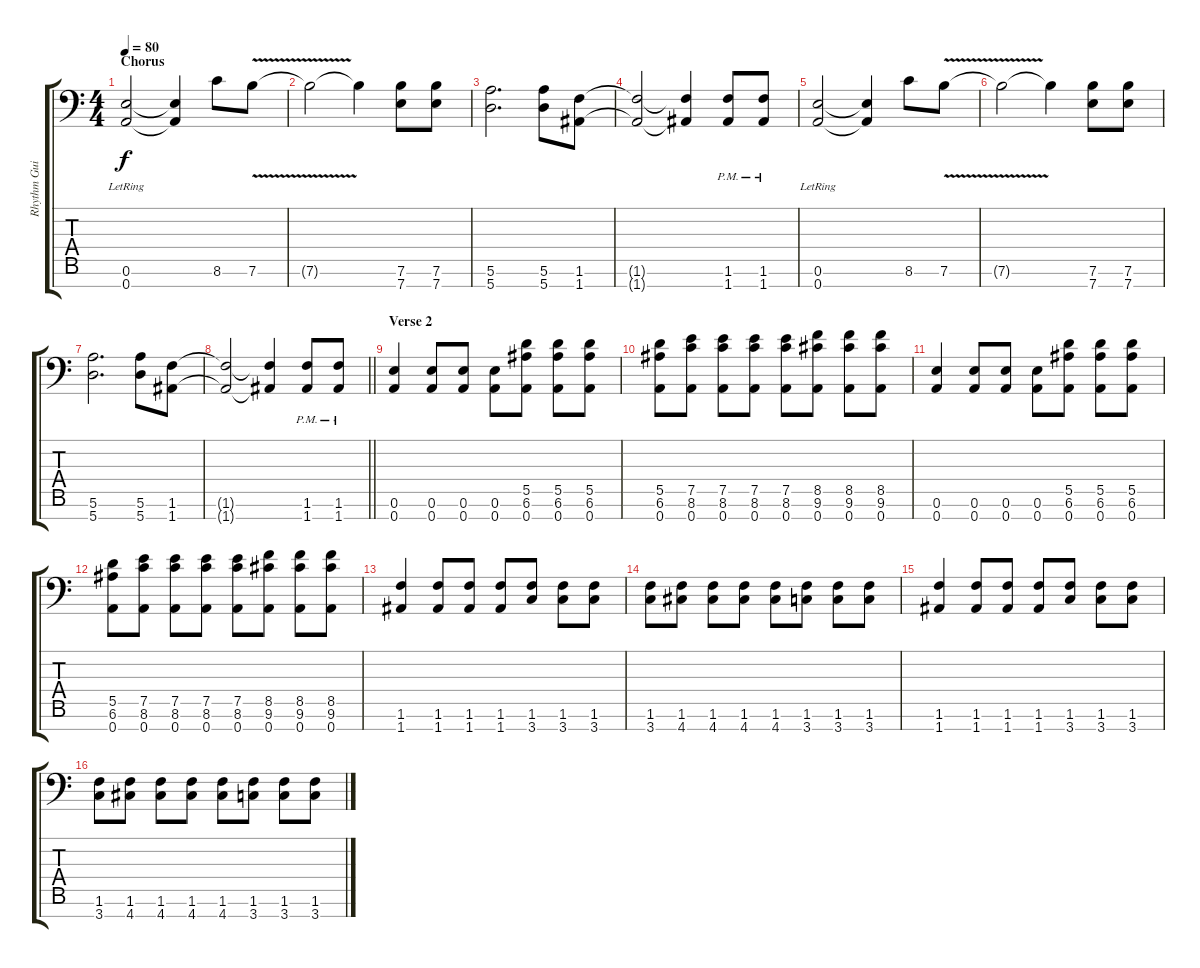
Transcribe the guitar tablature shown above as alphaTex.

\track ("Rhythm Guitar 2" "Rhythm Gui") {instrument overdrivenguitar}
\staff {score tabs}
\tuning (E4 B3 G3 D3 A2 E2 A1) {hide}
\ts (4 4)
\section ("" "Chorus")
\tempo 80
\clef f4
\ks c
(0.6 0.7{lr}).2{dy f} (0.6{t} 0.7{t}).4 8.6.8 7.6{v}.8 |
7.6{t}.2 7.6{t}.4 (7.6 7.7).8 (7.6 7.7).8 |
(5.6 5.7).2{d} (5.6 5.7).8 (1.6 1.7).8 |
(1.6{t} 1.7{t}).2 (1.6{t} 1.7{t}).4 (1.6{pm} 1.7{pm}).8 (1.6{pm} 1.7{pm}).8 |
(0.6 0.7{lr}).2 (0.6{t} 0.7{t}).4 8.6.8 7.6{v}.8 |
7.6{t}.2 7.6{t}.4 (7.6 7.7).8 (7.6 7.7).8 |
(5.6 5.7).2{d} (5.6 5.7).8 (1.6 1.7).8 |
\barLineRight lightlight
(1.6{t} 1.7{t}).2 (1.6{t} 1.7{t}).4 (1.6{pm} 1.7{pm}).8 (1.6{pm} 1.7{pm}).8 |
\section ("" "Verse 2")
(0.6 0.7).4 (0.6 0.7).8 (0.6 0.7).8 (0.6 0.7).8 (5.5 6.6 0.7).8 (5.5 6.6 0.7).8 (5.5 6.6 0.7).8 |
(5.5 6.6 0.7).8 (7.5 8.6 0.7).8 (7.5 8.6 0.7).8 (7.5 8.6 0.7).8 (7.5 8.6 0.7).8 (8.5 9.6 0.7).8 (8.5 9.6 0.7).8 (8.5 9.6 0.7).8 |
(0.6 0.7).4 (0.6 0.7).8 (0.6 0.7).8 (0.6 0.7).8 (5.5 6.6 0.7).8 (5.5 6.6 0.7).8 (5.5 6.6 0.7).8 |
(5.5 6.6 0.7).8 (7.5 8.6 0.7).8 (7.5 8.6 0.7).8 (7.5 8.6 0.7).8 (7.5 8.6 0.7).8 (8.5 9.6 0.7).8 (8.5 9.6 0.7).8 (8.5 9.6 0.7).8 |
(1.6 1.7).4 (1.6 1.7).8 (1.6 1.7).8 (1.6 1.7).8 (1.6 3.7).8 (1.6 3.7).8 (1.6 3.7).8 |
(1.6 3.7).8 (1.6 4.7).8 (1.6 4.7).8 (1.6 4.7).8 (1.6 4.7).8 (1.6 3.7).8 (1.6 3.7).8 (1.6 3.7).8 |
(1.6 1.7).4 (1.6 1.7).8 (1.6 1.7).8 (1.6 1.7).8 (1.6 3.7).8 (1.6 3.7).8 (1.6 3.7).8 |
(1.6 3.7).8 (1.6 4.7).8 (1.6 4.7).8 (1.6 4.7).8 (1.6 4.7).8 (1.6 3.7).8 (1.6 3.7).8 (1.6 3.7).8
